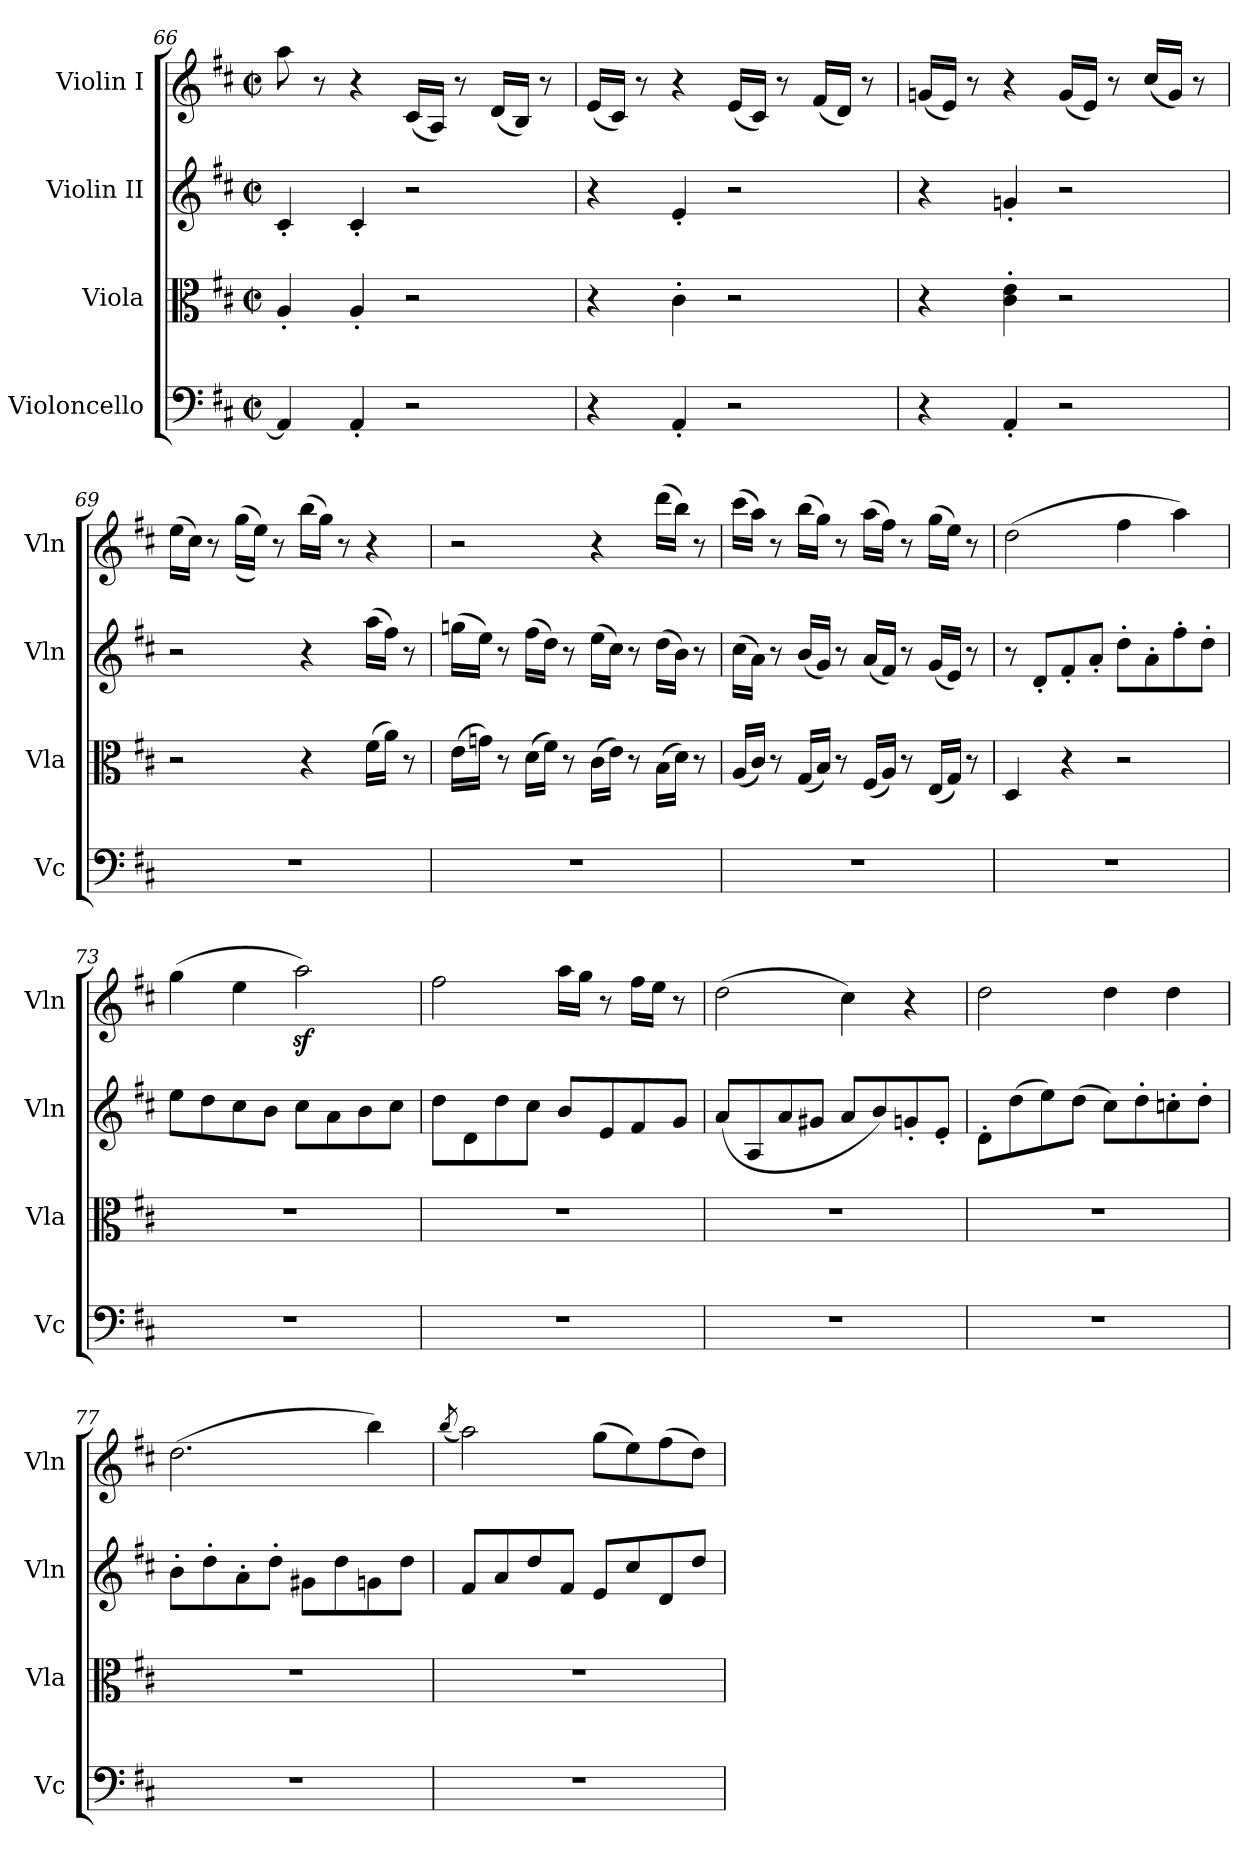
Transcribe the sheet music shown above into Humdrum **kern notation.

**kern	**kern	**kern	**kern
*part4	*part3	*part2	*part1
*staff4	*staff3	*staff2	*staff1
*I"Violoncello	*I"Viola	*I"Violin II	*I"Violin I
*I'Vc	*I'Vla	*I'Vln	*I'Vln
!!LO:PB:g=z
*clefF4	*clefC3	*clefG2	*clefG2
*k[f#c#]	*k[f#c#]	*k[f#c#]	*k[f#c#]
*M2/2	*M2/2	*M2/2	*M2/2
*met(c|)	*met(c|)	*met(c|)	*met(c|)
=66	=66	=66	=66
4AA/]	4A'/	4c#'/	8aa\
.	.	.	8r
4AA'/	4A'/	4c#'/	4r
2r	2r	2r	(<16c#/LL
.	.	.	16A/JJ)
.	.	.	8r
.	.	.	(<16d/LL
.	.	.	16B/JJ)
.	.	.	8r
=67	=67	=67	=67
4r	4r	4r	(<16e/LL
.	.	.	16c#/JJ)
.	.	.	8r
4AA'/	4c#'\	4e'/	4r
2r	2r	2r	(<16e/LL
.	.	.	16c#/JJ)
.	.	.	8r
.	.	.	(<16f#/LL
.	.	.	16d/JJ)
.	.	.	8r
=68	=68	=68	=68
4r	4r	4r	(<16gn/LL
.	.	.	16e/JJ)
.	.	.	8r
4AA'/	4c#\' 4e\'	4gn'/	4r
2r	2r	2r	(<16g/LL
.	.	.	16e/JJ)
.	.	.	8r
.	.	.	(<16cc#/LL
.	.	.	16g/JJ)
.	.	.	8r
=69	=69	=69	=69
1r	2r	2r	(>16ee\LL
.	.	.	16cc#\JJ)
.	.	.	8r
.	.	.	(>(>16gg\LL
.	.	.	16ee\JJ))
.	.	.	8r
.	4r	4r	(>16bb\LL
.	.	.	16gg\JJ)
.	.	.	8r
.	(>16f#\LL	(>16aa\LL	4r
.	16a\JJ)	16ff#\JJ)	.
.	8r	8r	.
!!LO:LB:g=z
=70	=70	=70	=70
1r	(>16e\LL	(>16ggn\LL	2r
.	16gn\JJ)	16ee\JJ)	.
.	8r	8r	.
.	(>16d\LL	(>16ff#\LL	.
.	16f#\JJ)	16dd\JJ)	.
.	8r	8r	.
.	(>16c#\LL	(>16ee\LL	4r
.	16e\JJ)	16cc#\JJ)	.
.	8r	8r	.
.	(>16B\LL	(>16dd\LL	(>16ddd\LL
.	16d\JJ)	16b\JJ)	16bb\JJ)
.	8r	8r	8r
=71	=71	=71	=71
1r	(<16A/LL	(>16cc#\LL	(>16ccc#\LL
.	16c#/JJ)	16a\JJ)	16aa\JJ)
.	8r	8r	8r
.	(<16G/LL	(<16b/LL	(>16bb\LL
.	16B/JJ)	16g/JJ)	16gg\JJ)
.	8r	8r	8r
.	(<16F#/LL	(<16a/LL	(>16aa\LL
.	16A/JJ)	16f#/JJ)	16ff#\JJ)
.	8r	8r	8r
.	(<16E/LL	(<16g/LL	(>16gg\LL
.	16G/JJ)	16e/JJ)	16ee\JJ)
.	8r	8r	8r
=72	=72	=72	=72
1r	4D/	8r	(>2dd\
.	.	8d'/L	.
.	4r	8f#'/	.
.	.	8a'/J	.
.	2r	8dd'\L	4ff#\
.	.	8a'\	.
.	.	8ff#'\	4aa\)
.	.	8dd'\J	.
=73	=73	=73	=73
1r	1r	8ee\L	(>4gg\
.	.	8dd\	.
.	.	8cc#\	4ee\
.	.	8b\J	.
.	.	8cc#\L	2aaz<\)
.	.	8a\	.
.	.	8b\	.
.	.	8cc#\J	.
!!LO:LB:g=z
=74	=74	=74	=74
1r	1r	8dd\L	2ff#\
.	.	8d/	.
.	.	8dd\	.
.	.	8cc#\J	.
.	.	8b/L	16aa\LL
.	.	.	16gg\JJ
.	.	8e/	8r
.	.	8f#/	16ff#\LL
.	.	.	16ee\JJ
.	.	8g/J	8r
=75	=75	=75	=75
1r	1r	(<8a/L	(>2dd\
.	.	8A/	.
.	.	8a/	.
.	.	8g#X/J	.
.	.	8a/L	4cc#\)
.	.	8b/)	.
.	.	8gn'/	4r
.	.	8e'/J	.
=76	=76	=76	=76
1r	1r	8d'/L	2dd\
.	.	(>8dd\	.
.	.	8ee\)	.
.	.	(>8dd\J	.
.	.	8cc#\L)	4dd\
.	.	8dd'\	.
.	.	8ccn'\	4dd\
.	.	8dd'\J	.
=77	=77	=77	=77
1r	1r	8b'\L	(>2.dd\
.	.	8dd'\	.
.	.	8a'\	.
.	.	8dd'\J	.
.	.	8g#X\L	.
.	.	8dd\	.
.	.	8gn\	4bb\)
.	.	8dd\J	.
!!LO:PB:g=z
=78	=78	=78	=78
.	.	.	(<8qbb/
1r	1r	8f#/L	2aa\)
.	.	8a/	.
.	.	8dd/	.
.	.	8f#/J	.
.	.	8e/L	(>8gg\L
.	.	8cc#/	8ee\)
.	.	8d/	(>8ff#\
.	.	8dd/J	8dd\J)
=	=	=	=
*-	*-	*-	*-
